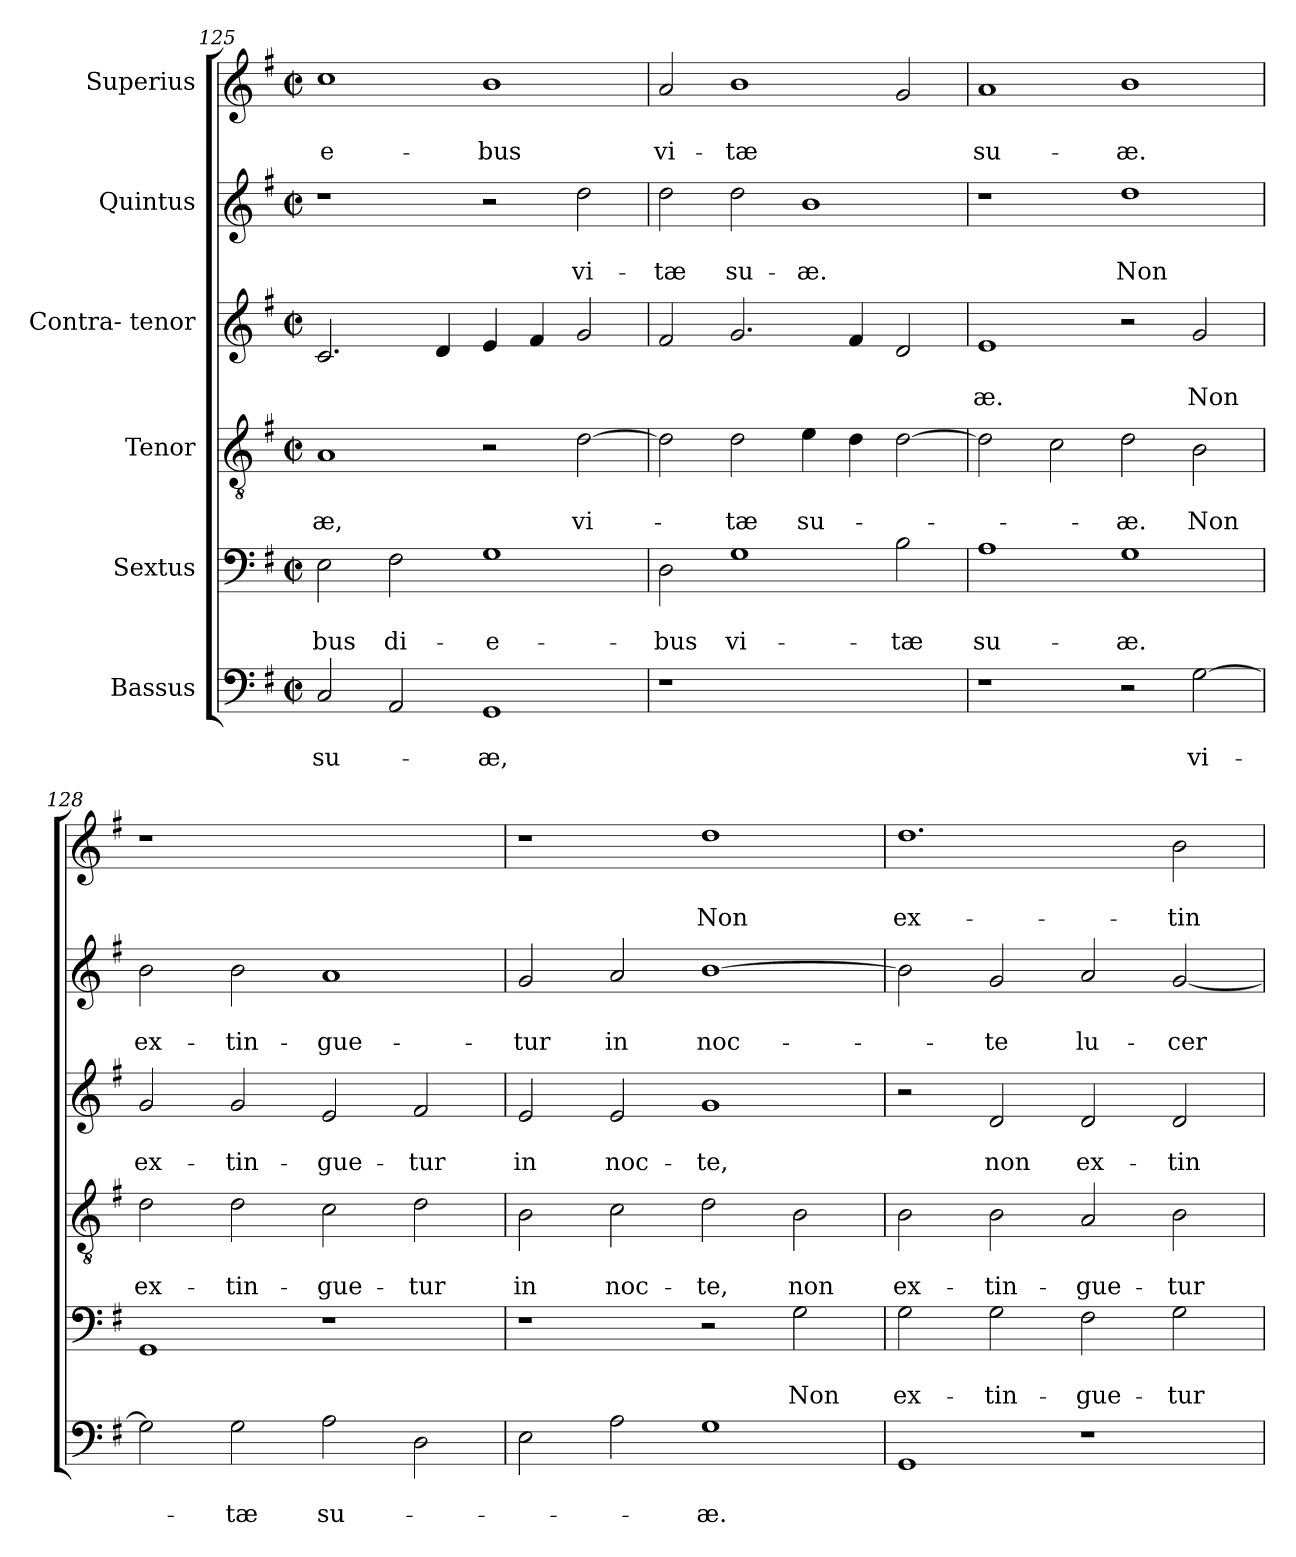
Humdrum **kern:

**kern	**text	**text	**kern	**text	**text	**kern	**text	**text	**kern	**text	**text	**kern	**text	**text	**kern	**text	**text
*part6	*part6	*part6	*part5	*part5	*part5	*part4	*part4	*part4	*part3	*part3	*part3	*part2	*part2	*part2	*part1	*part1	*part1
*staff6	*staff6	*staff6	*staff5	*staff5	*staff5	*staff4	*staff4	*staff4	*staff3	*staff3	*staff3	*staff2	*staff2	*staff2	*staff1	*staff1	*staff1
*I"Bassus	*	*	*I"Sextus	*	*	*I"Tenor	*	*	*I"Contra- tenor	*	*	*I"Quintus	*	*	*I"Superius	*	*
!!LO:LB:g=z
*clefF4	*	*	*clefF4	*	*	*clefGv2	*	*	*clefG2	*	*	*clefG2	*	*	*clefG2	*	*
*k[f#]	*	*	*k[f#]	*	*	*k[f#]	*	*	*k[f#]	*	*	*k[f#]	*	*	*k[f#]	*	*
*G:	*	*	*G:	*	*	*G:	*	*	*G:	*	*	*G:	*	*	*G:	*	*
*M2/2	*	*	*M2/2	*	*	*M2/2	*	*	*M2/2	*	*	*M2/2	*	*	*M2/2	*	*
*met(c|)	*	*	*met(c|)	*	*	*met(c|)	*	*	*met(c|)	*	*	*met(c|)	*	*	*met(c|)	*	*
=125	=125	=125	=125	=125	=125	=125	=125	=125	=125	=125	=125	=125	=125	=125	=125	=125	=125
!	!	!LO:LY:b	!	!	!LO:LY:b	!	!	!LO:LY:b	!	!	!	!	!	!	!	!	!LO:LY:b
2C/	.	su-	2E\	.	-bus	1A	.	-æ,	2.c/	.	.	1r	.	.	1cc	.	-e-
!	!	!	!	!	!LO:LY:b	!	!	!	!	!	!	!	!	!	!	!	!
2AA/	.	.	2F#\	.	di-	.	.	.	.	.	.	.	.	.	.	.	.
.	.	.	.	.	.	.	.	.	4d/	.	.	.	.	.	.	.	.
!	!	!LO:LY:b	!	!	!LO:LY:b	!	!	!	!	!	!	!	!	!	!	!	!LO:LY:b
1GG	.	-æ,	1G	.	-e-	2r	.	.	4e/	.	.	2r	.	.	1b	.	-bus
.	.	.	.	.	.	.	.	.	4f#/	.	.	.	.	.	.	.	.
!	!	!	!	!	!	!	!	!LO:LY:b	!	!	!	!	!	!LO:LY:b	!	!	!
.	.	.	.	.	.	[2d\	.	vi-	2g/	.	.	2dd\	.	vi-	.	.	.
=126	=126	=126	=126	=126	=126	=126	=126	=126	=126	=126	=126	=126	=126	=126	=126	=126	=126
!	!	!	!	!	!LO:LY:b	!	!	!	!	!	!	!	!	!LO:LY:b	!	!	!LO:LY:b
1r	.	.	2D\	.	-bus	2d\]	.	.	2f#/	.	.	2dd\	.	-tæ	2a/	.	vi-
!	!	!	!	!	!LO:LY:b	!	!	!LO:LY:b	!	!	!	!	!	!LO:LY:b	!	!	!LO:LY:b
.	.	.	1G	.	vi-	2d\	.	-tæ	2.g/	.	.	2dd\	.	su-	1b	.	-tæ
!	!	!	!	!	!	!	!	!LO:LY:b	!	!	!	!	!	!LO:LY:b	!	!	!
1ryy	.	.	.	.	.	4e\	.	su-	.	.	.	1b	.	-æ.	.	.	.
.	.	.	.	.	.	4d\	.	.	4f#/	.	.	.	.	.	.	.	.
!	!	!	!	!	!LO:LY:b	!	!	!	!	!	!	!	!	!	!	!	!
.	.	.	2B\	.	-tæ	[2d\	.	.	2d/	.	.	.	.	.	2g/	.	.
=127	=127	=127	=127	=127	=127	=127	=127	=127	=127	=127	=127	=127	=127	=127	=127	=127	=127
!	!	!	!	!	!LO:LY:b	!	!	!	!	!	!LO:LY:b	!	!	!	!	!	!LO:LY:b
1r	.	.	1A	.	su-	2d\]	.	.	1e	.	-æ.	1r	.	.	1a	.	su-
.	.	.	.	.	.	2c\	.	.	.	.	.	.	.	.	.	.	.
!	!	!	!	!	!LO:LY:b	!	!	!LO:LY:b	!	!	!	!	!	!LO:LY:b	!	!	!LO:LY:b
2r	.	.	1G	.	-æ.	2d\	.	-æ.	2r	.	.	1dd	.	Non	1b	.	-æ.
!	!	!LO:LY:b	!	!	!	!	!	!LO:LY:b	!	!	!LO:LY:b	!	!	!	!	!	!
[2G\	.	vi-	.	.	.	2B\	.	Non	2g/	.	Non	.	.	.	.	.	.
=128	=128	=128	=128	=128	=128	=128	=128	=128	=128	=128	=128	=128	=128	=128	=128	=128	=128
!	!	!	!	!	!	!	!	!LO:LY:b	!	!	!LO:LY:b	!	!	!LO:LY:b	!	!	!
2G\]	.	.	1GG	.	.	2d\	.	ex-	2g/	.	ex-	2b\	.	ex-	1r	.	.
!	!	!LO:LY:b	!	!	!	!	!	!LO:LY:b	!	!	!LO:LY:b	!	!	!LO:LY:b	!	!	!
2G\	.	-tæ	.	.	.	2d\	.	-tin-	2g/	.	-tin-	2b\	.	-tin-	.	.	.
!	!	!LO:LY:b	!	!	!	!	!	!LO:LY:b	!	!	!LO:LY:b	!	!	!LO:LY:b	!	!	!
2A\	.	su-	1r	.	.	2c\	.	-gue-	2e/	.	-gue-	1a	.	-gue-	1ryy	.	.
!	!	!	!	!	!	!	!	!LO:LY:b	!	!	!LO:LY:b	!	!	!	!	!	!
2D\	.	.	.	.	.	2d\	.	-tur	2f#/	.	-tur	.	.	.	.	.	.
=129	=129	=129	=129	=129	=129	=129	=129	=129	=129	=129	=129	=129	=129	=129	=129	=129	=129
!	!	!	!	!	!	!	!	!LO:LY:b	!	!	!LO:LY:b	!	!	!LO:LY:b	!	!	!
2E\	.	.	1r	.	.	2B\	.	in	2e/	.	in	2g/	.	-tur	1r	.	.
!	!	!	!	!	!	!	!	!LO:LY:b	!	!	!LO:LY:b	!	!	!LO:LY:b	!	!	!
2A\	.	.	.	.	.	2c\	.	noc-	2e/	.	noc-	2a/	.	in	.	.	.
!	!	!LO:LY:b	!	!	!	!	!	!LO:LY:b	!	!	!LO:LY:b	!	!	!LO:LY:b	!	!	!LO:LY:b
1G	.	-æ.	2r	.	.	2d\	.	-te,	1g	.	-te,	[1b	.	noc-	1dd	.	Non
!	!	!	!	!	!LO:LY:b	!	!	!LO:LY:b	!	!	!	!	!	!	!	!	!
.	.	.	2G\	.	Non	2B\	.	non	.	.	.	.	.	.	.	.	.
!!LO:LB:g=z
=130	=130	=130	=130	=130	=130	=130	=130	=130	=130	=130	=130	=130	=130	=130	=130	=130	=130
!	!	!	!	!	!LO:LY:b	!	!	!LO:LY:b	!	!	!	!	!	!	!	!	!LO:LY:b
1GG	.	.	2G\	.	ex-	2B\	.	ex-	2r	.	.	2b\]	.	.	1.dd	.	ex-
!	!	!	!	!	!LO:LY:b	!	!	!LO:LY:b	!	!	!LO:LY:b	!	!	!LO:LY:b	!	!	!
.	.	.	2G\	.	-tin-	2B\	.	-tin-	2d/	.	non	2g/	.	-te	.	.	.
!	!	!	!	!	!LO:LY:b	!	!	!LO:LY:b	!	!	!LO:LY:b	!	!	!LO:LY:b	!	!	!
1r	.	.	2F#\	.	-gue-	2A/	.	-gue-	2d/	.	ex-	2a/	.	lu-	.	.	.
!	!	!	!	!	!LO:LY:b	!	!	!LO:LY:b	!	!	!LO:LY:b	!	!	!LO:LY:b	!	!	!LO:LY:b
.	.	.	2G\	.	-tur	2B\	.	-tur	2d/	.	-tin-	[2g/	.	-cer-	2b\	.	-tin-
=	=	=	=	=	=	=	=	=	=	=	=	=	=	=	=	=	=
*-	*-	*-	*-	*-	*-	*-	*-	*-	*-	*-	*-	*-	*-	*-	*-	*-	*-
